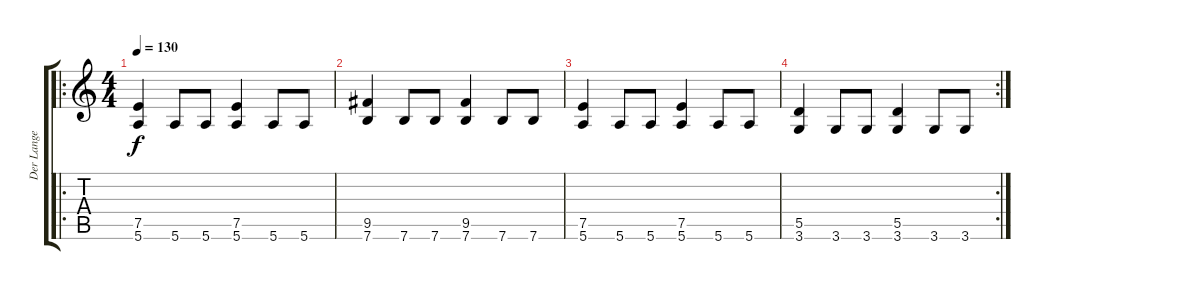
\track ("Der Lange" "Der Lange") {instrument distortionguitar}
\staff {score tabs}
\tuning (E4 B3 G3 D3 A2 E2) {hide}
\ro
\ts (4 4)
\tempo 130
\clef g2
\ks c
(7.5 5.6).4{dy f volume 11} 5.6.8 5.6.8 (7.5 5.6).4 5.6.8 5.6.8 |
(9.5 7.6).4 7.6.8 7.6.8 (9.5 7.6).4 7.6.8 7.6.8 |
(7.5 5.6).4{volume 11} 5.6.8 5.6.8 (7.5 5.6).4 5.6.8 5.6.8 |
\rc 2
(5.5 3.6).4{volume 11} 3.6.8 3.6.8 (5.5 3.6).4 3.6.8 3.6.8
